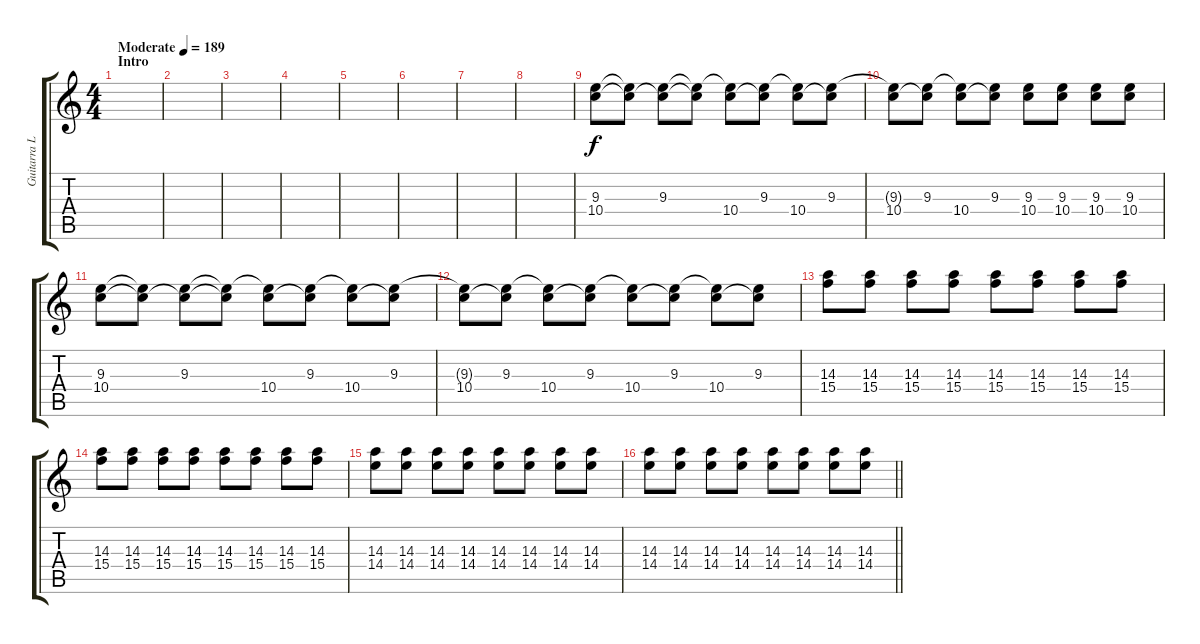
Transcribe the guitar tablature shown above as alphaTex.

\track ("Guitarra L2" "Guitarra L") {instrument electricguitarjazz}
\staff {score tabs}
\tuning (E4 B3 G3 D3 A2 D2) {hide}
\ts (4 4)
\section ("" "Intro")
\tempo (189 "Moderate")
\clef g2
\ks c
|
|
|
|
|
|
|
|
(9.3 10.4).8{volume 10 instrument overdrivenguitar} (9.3{t} 10.4{t}).8 (9.3 10.4{t}).8 (9.3{t} 10.4{t}).8 (9.3{t} 10.4).8 (9.3 10.4{t}).8 (9.3{t} 10.4).8 (9.3 10.4{t}).8 |
(9.3{t} 10.4).8 (9.3 10.4{t}).8 (9.3{t} 10.4).8 (9.3 10.4{t}).8 (9.3 10.4).8 (9.3 10.4).8 (9.3 10.4).8 (9.3 10.4).8 |
(9.3 10.4).8 (9.3{t} 10.4{t}).8 (9.3 10.4{t}).8 (9.3{t} 10.4{t}).8 (9.3{t} 10.4).8 (9.3 10.4{t}).8 (9.3{t} 10.4).8 (9.3 10.4{t}).8 |
(9.3{t} 10.4).8 (9.3 10.4{t}).8 (9.3{t} 10.4).8 (9.3 10.4{t}).8 (9.3{t} 10.4).8 (9.3 10.4{t}).8 (9.3{t} 10.4).8 (9.3 10.4{t}).8 |
(14.3 15.4).8 (14.3 15.4).8 (14.3 15.4).8 (14.3 15.4).8 (14.3 15.4).8 (14.3 15.4).8 (14.3 15.4).8 (14.3 15.4).8 |
(14.3 15.4).8 (14.3 15.4).8 (14.3 15.4).8 (14.3 15.4).8 (14.3 15.4).8 (14.3 15.4).8 (14.3 15.4).8 (14.3 15.4).8 |
(14.3 14.4).8 (14.3 14.4).8 (14.3 14.4).8 (14.3 14.4).8 (14.3 14.4).8 (14.3 14.4).8 (14.3 14.4).8 (14.3 14.4).8 |
\barLineRight lightlight
(14.3 14.4).8 (14.3 14.4).8 (14.3 14.4).8 (14.3 14.4).8 (14.3 14.4).8 (14.3 14.4).8 (14.3 14.4).8 (14.3 14.4).8
